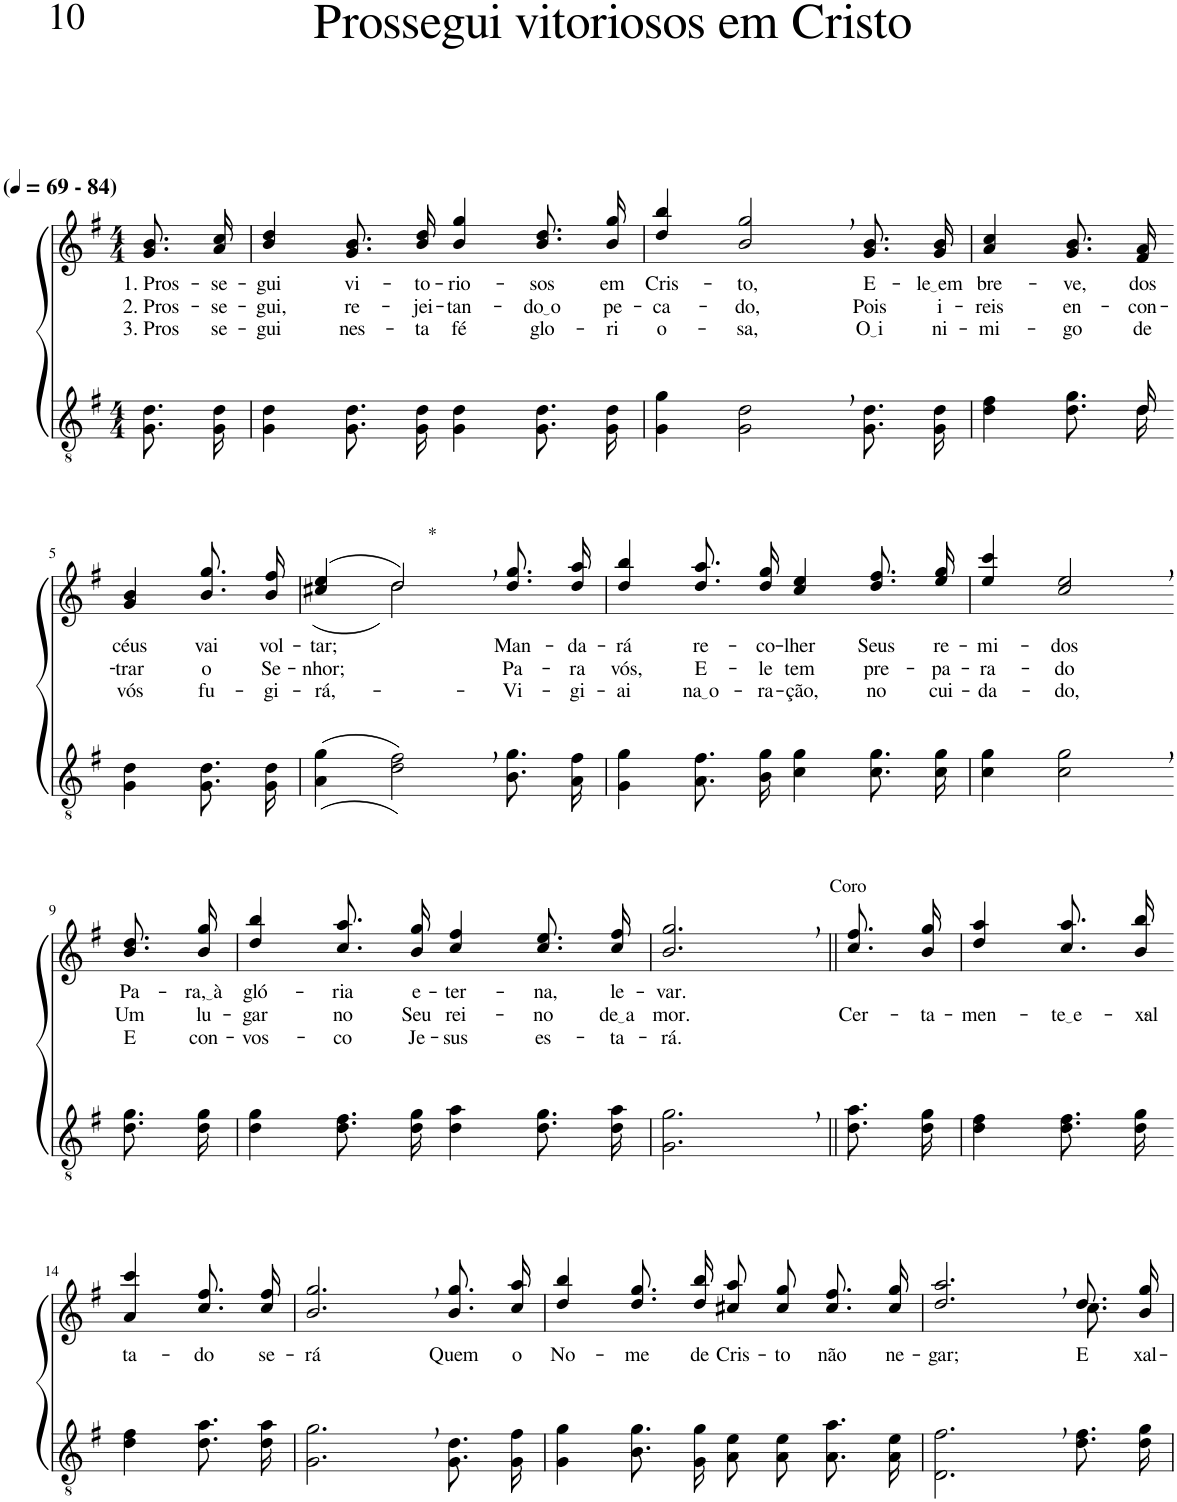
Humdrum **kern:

**kern	**kern	**text	**text	**text
*part2	*part1	*part1	*part1	*part1
*staff2	*staff1	*staff1	*staff1	*staff1
*I"Parte III e IV	*I"Parte I e II	*	*	*
*clefGv2	*clefG2	*	*	*
*Trd5c9	*Trd5c9	*	*	*
*k[f#]	*k[f#]	*	*	*
*M4/4	*M4/4	*	*	*
*MM69	*MM69	*	*	*
=1	=1	=1	=1	=1
!	!LO:TX:a:B:t=(	!	!	!
!	!LO:TX:a:B:t=- 84)	!	!	!
!	!	!LO:LY:b	!LO:LY:b	!LO:LY:b
8.G\ 8.d\L	8.g/ 8.b/L	1. Pros-	2. Pros-	3. Pros
!	!	!LO:LY:b	!LO:LY:b	!LO:LY:b
16G\ 16d\Jk	16a/ 16cc/Jk	-se-	-se-	se-
=2	=2	=2	=2	=2
!	!	!LO:LY:b	!LO:LY:b	!LO:LY:b
4G\ 4d\	4b/ 4dd/	-gui	-gui,	-gui
!	!	!LO:LY:b	!LO:LY:b	!LO:LY:b
8.G\ 8.d\L	8.g\ 8.b\L	vi-	re-	nes-
!	!	!LO:LY:b	!LO:LY:b	!LO:LY:b
16G\ 16d\Jk	16b\ 16dd\Jk	-to-	-jei-	-ta
!	!	!LO:LY:b	!LO:LY:b	!LO:LY:b
4G\ 4d\	4b/ 4gg/	-rio-	-tan-	fé
!	!	!LO:LY:b	!LO:LY:b	!LO:LY:b
8.G\ 8.d\L	8.b\ 8.dd\L	-sos	do o	glo-
!	!	!LO:LY:b	!LO:LY:b	!LO:LY:b
16G\ 16d\Jk	16b\ 16gg\Jk	em	pe-	-ri
=3	=3	=3	=3	=3
!	!	!LO:LY:b	!LO:LY:b	!LO:LY:b
4G\ 4g\	4dd/ 4bb/	Cris-	-ca-	o-
!	!	!LO:LY:b	!LO:LY:b	!LO:LY:b
2G\, 2d\,	2b/, 2gg/,	-to,	-do,	-sa,
!	!	!LO:LY:b	!LO:LY:b	!LO:LY:b
8.G\ 8.d\L	8.g/ 8.b/L	E-	Pois	O i
!	!	!LO:LY:b	!LO:LY:b	!LO:LY:b
16G\ 16d\Jk	16g/ 16b/Jk	le em	i-	ni-
=4	=4	=4	=4	=4
*^	*	*	*	*
!	!	!	!LO:LY:b	!LO:LY:b	!LO:LY:b
4d\ 4f#\	4..ryy	4a/ 4cc/	bre-	-reis	-mi-
!	!	!	!LO:LY:b	!LO:LY:b	!LO:LY:b
8.d\ 8.g\L	.	8.g/ 8.b/L	-ve,	en-	-go
!	!	!	!LO:LY:b	!LO:LY:b	!LO:LY:b
16d\Jk	16d/	16f#/ 16a/Jk	dos	-con-	de
!!LO:LB:g=z
=5-	=5-	=5-	=5-	=5-	=5-
!	!	!	!LO:LY:b	!LO:LY:b	!LO:LY:b
*v	*v	*	*	*	*
4G\ 4d\	4g/ 4b/	céus	-trar	vós
!	!	!LO:LY:b	!LO:LY:b	!LO:LY:b
8.G\ 8.d\L	8.b\ 8.gg\L	vai	o	fu-
!	!	!LO:LY:b	!LO:LY:b	!LO:LY:b
16G\ 16d\Jk	16b\ 16ff#\Jk	vol-	Se-	-gi-
=6	=6	=6	=6	=6
!	!	!LO:LY:b	!LO:LY:b	!LO:LY:b
*	*^	*	*	*
((4A\ 4g\	((4cc#X/ 4ee/	4ryy	-tar;	-nhor;	-rá,-
!	!LO:TX:a:t=*	!	!	!	!
2d\, 2f#\,))	2dd,/)	2dd\)	.	.	.
!	!	!	!LO:LY:b	!LO:LY:b	!LO:LY:b
8.B\ 8.g\L	8.dd\ 8.gg\L	4ryy	Man-	Pa-	-Vi-
!	!	!	!LO:LY:b	!LO:LY:b	!LO:LY:b
16A\ 16f#\Jk	16dd\ 16aa\Jk	.	-da-	-ra	-gi-
*	*v	*v	*	*	*
=7	=7	=7	=7	=7
!	!	!LO:LY:b	!LO:LY:b	!LO:LY:b
4G\ 4g\	4dd/ 4bb/	-rá	vós,	-ai
!	!	!LO:LY:b	!LO:LY:b	!LO:LY:b
8.A\ 8.f#\L	8.dd\ 8.aa\L	re-	E-	na o
!	!	!LO:LY:b	!LO:LY:b	!LO:LY:b
16B\ 16g\Jk	16dd\ 16gg\Jk	-co-	-le	-ra-
!	!	!LO:LY:b	!LO:LY:b	!LO:LY:b
4c\ 4g\	4cc/ 4ee/	-lher	tem	-ção,
!	!	!LO:LY:b	!LO:LY:b	!LO:LY:b
8.c\ 8.g\L	8.dd\ 8.ff#\L	Seus	pre-	no
!	!	!LO:LY:b	!LO:LY:b	!LO:LY:b
16c\ 16g\Jk	16ee\ 16gg\Jk	re-	-pa-	cui-
=8	=8	=8	=8	=8
!	!	!LO:LY:b	!LO:LY:b	!LO:LY:b
4c\ 4g\	4ee/ 4ccc/	-mi-	-ra-	-da-
!	!	!LO:LY:b	!LO:LY:b	!LO:LY:b
2c\, 2g\,	2cc/, 2ee/,	-dos	-do	-do,
!!LO:LB:g=z
=9-	=9-	=9-	=9-	=9-
!	!	!LO:LY:b	!LO:LY:b	!LO:LY:b
8.d\ 8.g\L	8.b\ 8.dd\L	Pa-	Um	E
!	!	!LO:LY:b	!LO:LY:b	!LO:LY:b
16d\ 16g\Jk	16b\ 16gg\Jk	ra, à	lu-	con-
=10	=10	=10	=10	=10
!	!	!LO:LY:b	!LO:LY:b	!LO:LY:b
4d\ 4g\	4dd/ 4bb/	gló-	-gar	-vos-
!	!	!LO:LY:b	!LO:LY:b	!LO:LY:b
8.d\ 8.f#\L	8.cc\ 8.aa\L	-ria	no	-co
!	!	!LO:LY:b	!LO:LY:b	!LO:LY:b
16d\ 16g\Jk	16b\ 16gg\Jk	e-	Seu	Je-
!	!	!LO:LY:b	!LO:LY:b	!LO:LY:b
4d\ 4a\	4cc/ 4ff#/	-ter-	rei-	-sus
!	!	!LO:LY:b	!LO:LY:b	!LO:LY:b
8.d\ 8.g\L	8.cc\ 8.ee\L	-na,	-no	es-
!	!	!LO:LY:b	!LO:LY:b	!LO:LY:b
16d\ 16a\Jk	16cc\ 16ff#\Jk	le-	de a	-ta-
=11	=11	=11	=11	=11
!	!LO:TX:a:t=Coro	!	!	!
!	!	!LO:LY:b	!LO:LY:b	!LO:LY:b
2.G\, 2.g\,	2.b/, 2.gg/,	-var.	mor.	-rá.
=12||	=12||	=12||	=12||	=12||
!	!	!	!LO:LY:b	!
8.d\ 8.a\L	8.cc\ 8.ff#\L	.	Cer-	.
!	!	!	!LO:LY:b	!
16d\ 16g\Jk	16b\ 16gg\Jk	.	-ta-	.
=13	=13	=13	=13	=13
!	!	!	!LO:LY:b	!
4d\ 4f#\	4dd/ 4aa/	.	-men-	.
!	!	!	!LO:LY:b	!
8.d\ 8.f#\L	8.cc\ 8.aa\L	.	te e	.
!	!	!	!LO:LY:b	!
16d\ 16g\Jk	16b\ 16bb\Jk	.	-xal-	.
!!LO:LB:g=z
=14-	=14-	=14-	=14-	=14-
!	!	!LO:LY:b	!	!
4d\ 4f#\	4a/ 4ccc/	ta-	.	.
!	!	!LO:LY:b	!	!
8.d\ 8.a\L	8.cc\ 8.ff#\L	-do	.	.
!	!	!LO:LY:b	!	!
16d\ 16a\Jk	16cc\ 16ff#\Jk	se-	.	.
=15	=15	=15	=15	=15
!	!	!LO:LY:b	!	!
2.G\, 2.g\,	2.b/, 2.gg/,	-rá	.	.
!	!	!LO:LY:b	!	!
8.G\ 8.d\L	8.b\ 8.gg\L	Quem	.	.
!	!	!LO:LY:b	!	!
16G\ 16f#\Jk	16cc\ 16aa\Jk	o	.	.
=16	=16	=16	=16	=16
!	!	!LO:LY:b	!	!
4G\ 4g\	4dd/ 4bb/	No-	.	.
!	!	!LO:LY:b	!	!
8.B\ 8.g\L	8.dd\ 8.gg\L	-me	.	.
!	!	!LO:LY:b	!	!
16G\ 16g\Jk	16dd\ 16bb\Jk	de	.	.
!	!	!LO:LY:b	!	!
8A\ 8e\L	8cc#X\ 8aa\L	Cris-	.	.
!	!	!LO:LY:b	!	!
8A\ 8e\J	8cc#\ 8gg\J	-to	.	.
!	!	!LO:LY:b	!	!
8.A\ 8.a\L	8.cc#\ 8.ff#\L	não	.	.
!	!	!LO:LY:b	!	!
16A\ 16e\Jk	16cc#\ 16gg\Jk	ne-	.	.
=17	=17	=17	=17	=17
!	!	!LO:LY:b	!	!
*	*^	*	*	*
2.D\, 2.f#\,	2.dd/, 2.aa/,	2.ryy	-gar;	.	.
!	!	!	!LO:LY:b	!	!
8.d\ 8.f#\L	8.dd\L	8.cc\	E-	.	.
!	!	!	!LO:LY:b	!	!
16d\ 16g\Jk	16b\ 16gg\Jk	16ryy	-xal-	.	.
*	*v	*v	*	*	*
=	=	=	=	=
*-	*-	*-	*-	*-
